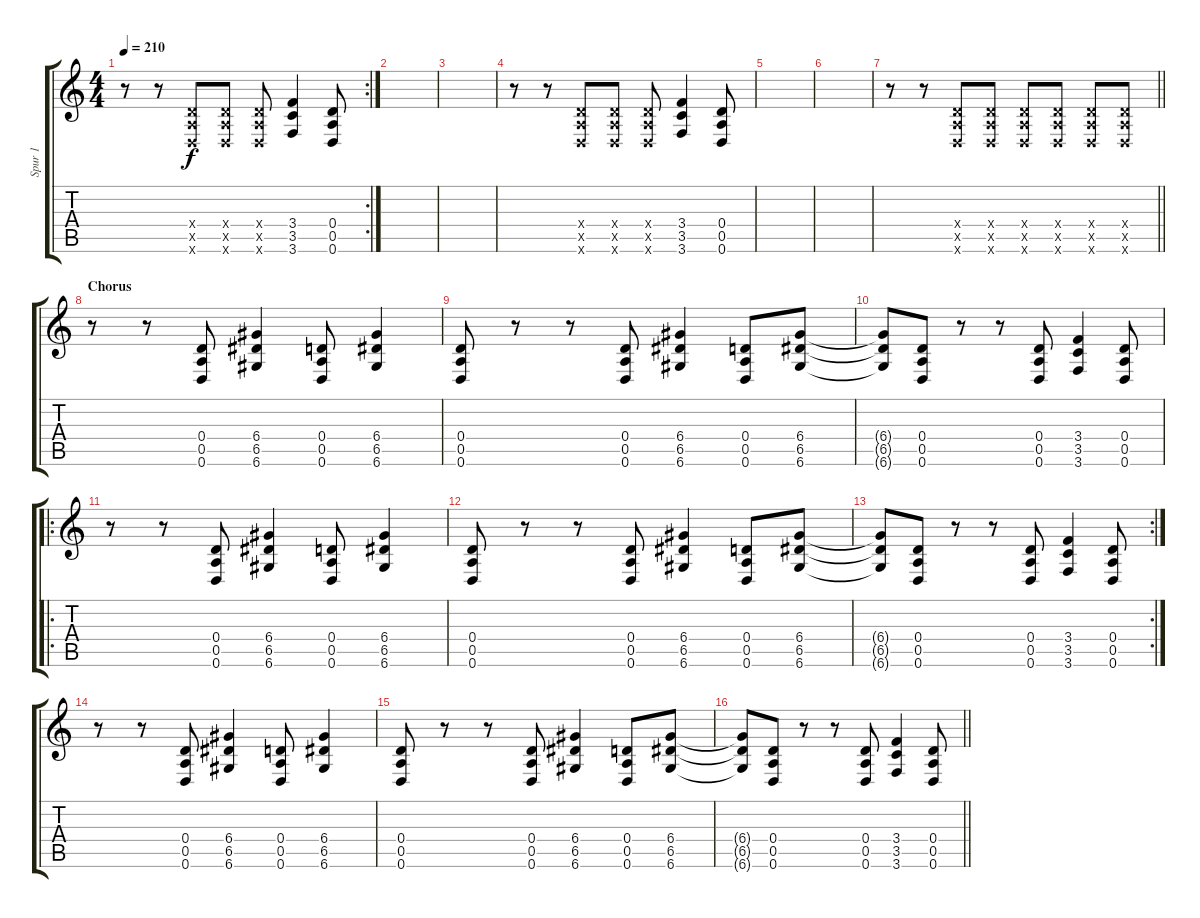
\track ("Spur 1" "Spur 1") {instrument distortionguitar}
\staff {score tabs}
\tuning (E4 B3 G3 D3 A2 D2) {hide}
\rc 2
\ts (4 4)
\tempo 210
\clef g2
\ks c
r.8{dy f} r.8 (0.4{x} 0.5{x} 0.6{x}).8 (0.4{x} 0.5{x} 0.6{x}).8 (0.4{x} 0.5{x} 0.6{x}).8 (3.4 3.5 3.6).4 (0.4 0.5 0.6).8 |
|
|
r.8 r.8 (0.4{x} 0.5{x} 0.6{x}).8 (0.4{x} 0.5{x} 0.6{x}).8 (0.4{x} 0.5{x} 0.6{x}).8 (3.4 3.5 3.6).4 (0.4 0.5 0.6).8 |
|
|
\barLineRight lightlight
r.8 r.8 (0.4{x} 0.5{x} 0.6{x}).8 (0.4{x} 0.5{x} 0.6{x}).8 (0.4{x} 0.5{x} 0.6{x}).8 (0.4{x} 0.5{x} 0.6{x}).8 (0.4{x} 0.5{x} 0.6{x}).8 (0.4{x} 0.5{x} 0.6{x}).8 |
\section ("" "Chorus")
r.8 r.8 (0.4 0.5 0.6).8 (6.4 6.5 6.6).4 (0.4 0.5 0.6).8 (6.4 6.5 6.6).4 |
(0.4 0.5 0.6).8 r.8 r.8 (0.4 0.5 0.6).8 (6.4 6.5 6.6).4 (0.4 0.5 0.6).8 (6.4 6.5 6.6).8 |
(6.4{t} 6.5{t} 6.6{t}).8 (0.4 0.5 0.6).8 r.8 r.8 (0.4 0.5 0.6).8 (3.4 3.5 3.6).4 (0.4 0.5 0.6).8 |
\ro
r.8 r.8 (0.4 0.5 0.6).8 (6.4 6.5 6.6).4 (0.4 0.5 0.6).8 (6.4 6.5 6.6).4 |
(0.4 0.5 0.6).8 r.8 r.8 (0.4 0.5 0.6).8 (6.4 6.5 6.6).4 (0.4 0.5 0.6).8 (6.4 6.5 6.6).8 |
\rc 2
(6.4{t} 6.5{t} 6.6{t}).8 (0.4 0.5 0.6).8 r.8 r.8 (0.4 0.5 0.6).8 (3.4 3.5 3.6).4 (0.4 0.5 0.6).8 |
r.8 r.8 (0.4 0.5 0.6).8 (6.4 6.5 6.6).4 (0.4 0.5 0.6).8 (6.4 6.5 6.6).4 |
(0.4 0.5 0.6).8 r.8 r.8 (0.4 0.5 0.6).8 (6.4 6.5 6.6).4 (0.4 0.5 0.6).8 (6.4 6.5 6.6).8 |
\barLineRight lightlight
(6.4{t} 6.5{t} 6.6{t}).8 (0.4 0.5 0.6).8 r.8 r.8 (0.4 0.5 0.6).8 (3.4 3.5 3.6).4 (0.4 0.5 0.6).8
